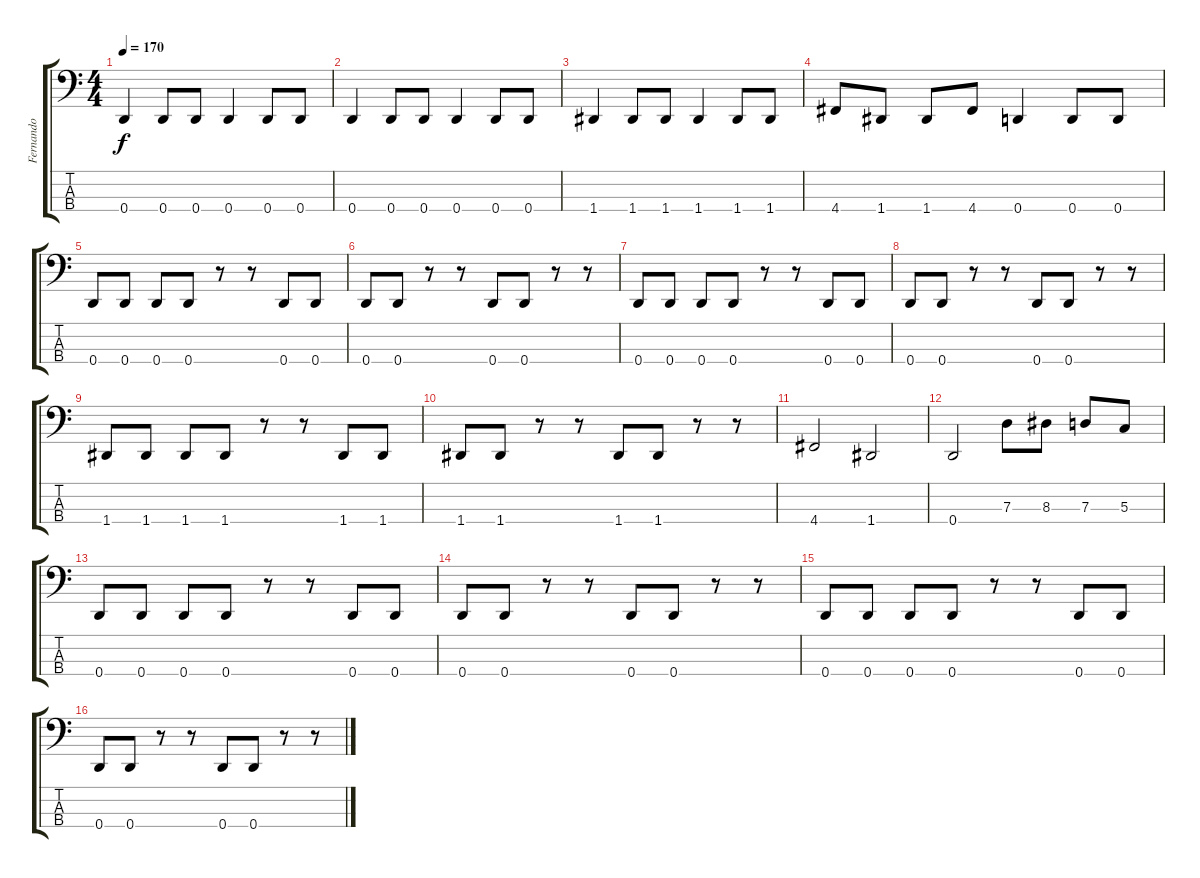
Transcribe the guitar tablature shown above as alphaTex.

\track ("Fernando" "Fernando") {instrument electricbassfinger}
\staff {score tabs}
\tuning (F2 C2 G1 D1) {hide}
\ts (4 4)
\tempo 170
\clef f4
\ks c
0.4.4{dy f} 0.4.8 0.4.8 0.4.4 0.4.8 0.4.8 |
0.4.4 0.4.8 0.4.8 0.4.4 0.4.8 0.4.8 |
1.4.4 1.4.8 1.4.8 1.4.4 1.4.8 1.4.8 |
4.4.8 1.4.8 1.4.8 4.4.8 0.4.4 0.4.8 0.4.8 |
0.4.8 0.4.8 0.4.8 0.4.8 r.8 r.8 0.4.8 0.4.8 |
0.4.8 0.4.8 r.8 r.8 0.4.8 0.4.8 r.8 r.8 |
0.4.8 0.4.8 0.4.8 0.4.8 r.8 r.8 0.4.8 0.4.8 |
0.4.8 0.4.8 r.8 r.8 0.4.8 0.4.8 r.8 r.8 |
1.4.8 1.4.8 1.4.8 1.4.8 r.8 r.8 1.4.8 1.4.8 |
1.4.8 1.4.8 r.8 r.8 1.4.8 1.4.8 r.8 r.8 |
4.4.2 1.4.2 |
0.4.2 7.3.8 8.3.8 7.3.8 5.3.8 |
0.4.8 0.4.8 0.4.8 0.4.8 r.8 r.8 0.4.8 0.4.8 |
0.4.8 0.4.8 r.8 r.8 0.4.8 0.4.8 r.8 r.8 |
0.4.8 0.4.8 0.4.8 0.4.8 r.8 r.8 0.4.8 0.4.8 |
0.4.8 0.4.8 r.8 r.8 0.4.8 0.4.8 r.8 r.8
